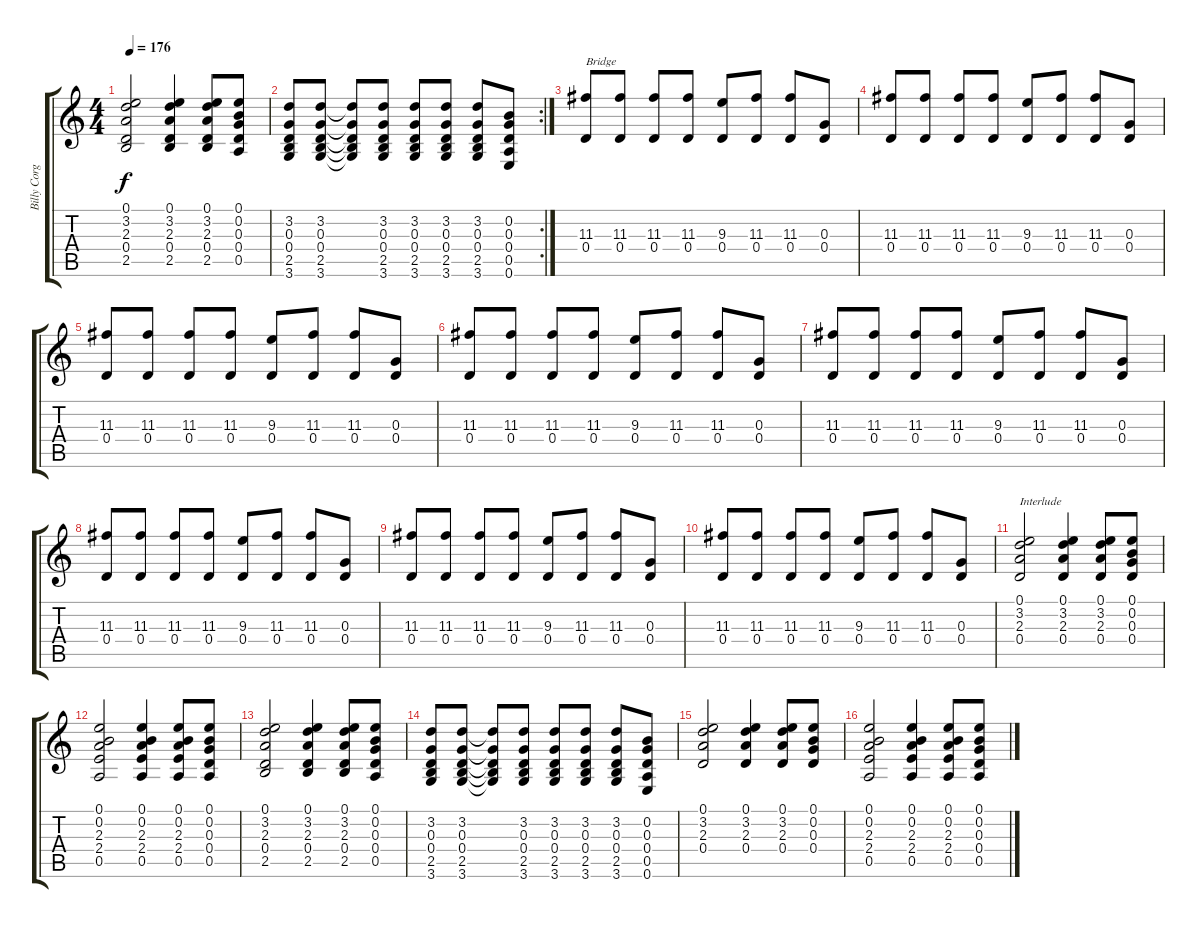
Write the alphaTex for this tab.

\track ("Billy Corgan" "Billy Corg") {instrument distortionguitar}
\staff {score tabs}
\tuning (E4 B3 G3 D3 A2 E2) {hide}
\ts (4 4)
\tempo 176
\clef g2
\ks c
(0.1 3.2 2.3 0.4 2.5).2{dy f} (0.1 3.2 2.3 0.4 2.5).4 (0.1 3.2 2.3 0.4 2.5).8 (0.1 0.2 0.3 0.4 0.5).8 |
\rc 2
(3.2 0.3 0.4 2.5 3.6).8 (3.2 0.3 0.4 2.5 3.6).8 (3.2{t} 0.3{t} 0.4{t} 2.5{t} 3.6{t}).8 (3.2 0.3 0.4 2.5 3.6).8 (3.2 0.3 0.4 2.5 3.6).8 (3.2 0.3 0.4 2.5 3.6).8 (3.2 0.3 0.4 2.5 3.6).8 (0.2 0.3 0.4 0.5 0.6).8 |
(11.3 0.4).8{txt "Bridge" volume 13} (11.3 0.4).8 (11.3 0.4).8 (11.3 0.4).8 (9.3 0.4).8 (11.3 0.4).8 (11.3 0.4).8 (0.3 0.4).8 |
(11.3 0.4).8 (11.3 0.4).8 (11.3 0.4).8 (11.3 0.4).8 (9.3 0.4).8 (11.3 0.4).8 (11.3 0.4).8 (0.3 0.4).8 |
(11.3 0.4).8 (11.3 0.4).8 (11.3 0.4).8 (11.3 0.4).8 (9.3 0.4).8 (11.3 0.4).8 (11.3 0.4).8 (0.3 0.4).8 |
(11.3 0.4).8 (11.3 0.4).8 (11.3 0.4).8 (11.3 0.4).8 (9.3 0.4).8 (11.3 0.4).8 (11.3 0.4).8 (0.3 0.4).8 |
(11.3 0.4).8 (11.3 0.4).8 (11.3 0.4).8 (11.3 0.4).8 (9.3 0.4).8 (11.3 0.4).8 (11.3 0.4).8 (0.3 0.4).8 |
(11.3 0.4).8 (11.3 0.4).8 (11.3 0.4).8 (11.3 0.4).8 (9.3 0.4).8 (11.3 0.4).8 (11.3 0.4).8 (0.3 0.4).8 |
(11.3 0.4).8 (11.3 0.4).8 (11.3 0.4).8 (11.3 0.4).8 (9.3 0.4).8 (11.3 0.4).8 (11.3 0.4).8 (0.3 0.4).8 |
(11.3 0.4).8 (11.3 0.4).8 (11.3 0.4).8 (11.3 0.4).8 (9.3 0.4).8 (11.3 0.4).8 (11.3 0.4).8 (0.3 0.4).8 |
(0.1 3.2 2.3 0.4).2{txt "Interlude"} (0.1 3.2 2.3 0.4).4 (0.1 3.2 2.3 0.4).8 (0.1 0.2 0.3 0.4).8 |
(0.1 0.2 2.3 2.4 0.5).2 (0.1 0.2 2.3 2.4 0.5).4 (0.1 0.2 2.3 2.4 0.5).8 (0.1 0.2 0.3 0.4 0.5).8 |
(0.1 3.2 2.3 0.4 2.5).2 (0.1 3.2 2.3 0.4 2.5).4 (0.1 3.2 2.3 0.4 2.5).8 (0.1 0.2 0.3 0.4 0.5).8 |
(3.2 0.3 0.4 2.5 3.6).8 (3.2 0.3 0.4 2.5 3.6).8 (3.2{t} 0.3{t} 0.4{t} 2.5{t} 3.6{t}).8 (3.2 0.3 0.4 2.5 3.6).8 (3.2 0.3 0.4 2.5 3.6).8 (3.2 0.3 0.4 2.5 3.6).8 (3.2 0.3 0.4 2.5 3.6).8 (0.2 0.3 0.4 0.5 0.6).8 |
(0.1 3.2 2.3 0.4).2 (0.1 3.2 2.3 0.4).4 (0.1 3.2 2.3 0.4).8 (0.1 0.2 0.3 0.4).8 |
(0.1 0.2 2.3 2.4 0.5).2 (0.1 0.2 2.3 2.4 0.5).4 (0.1 0.2 2.3 2.4 0.5).8 (0.1 0.2 0.3 0.4 0.5).8
